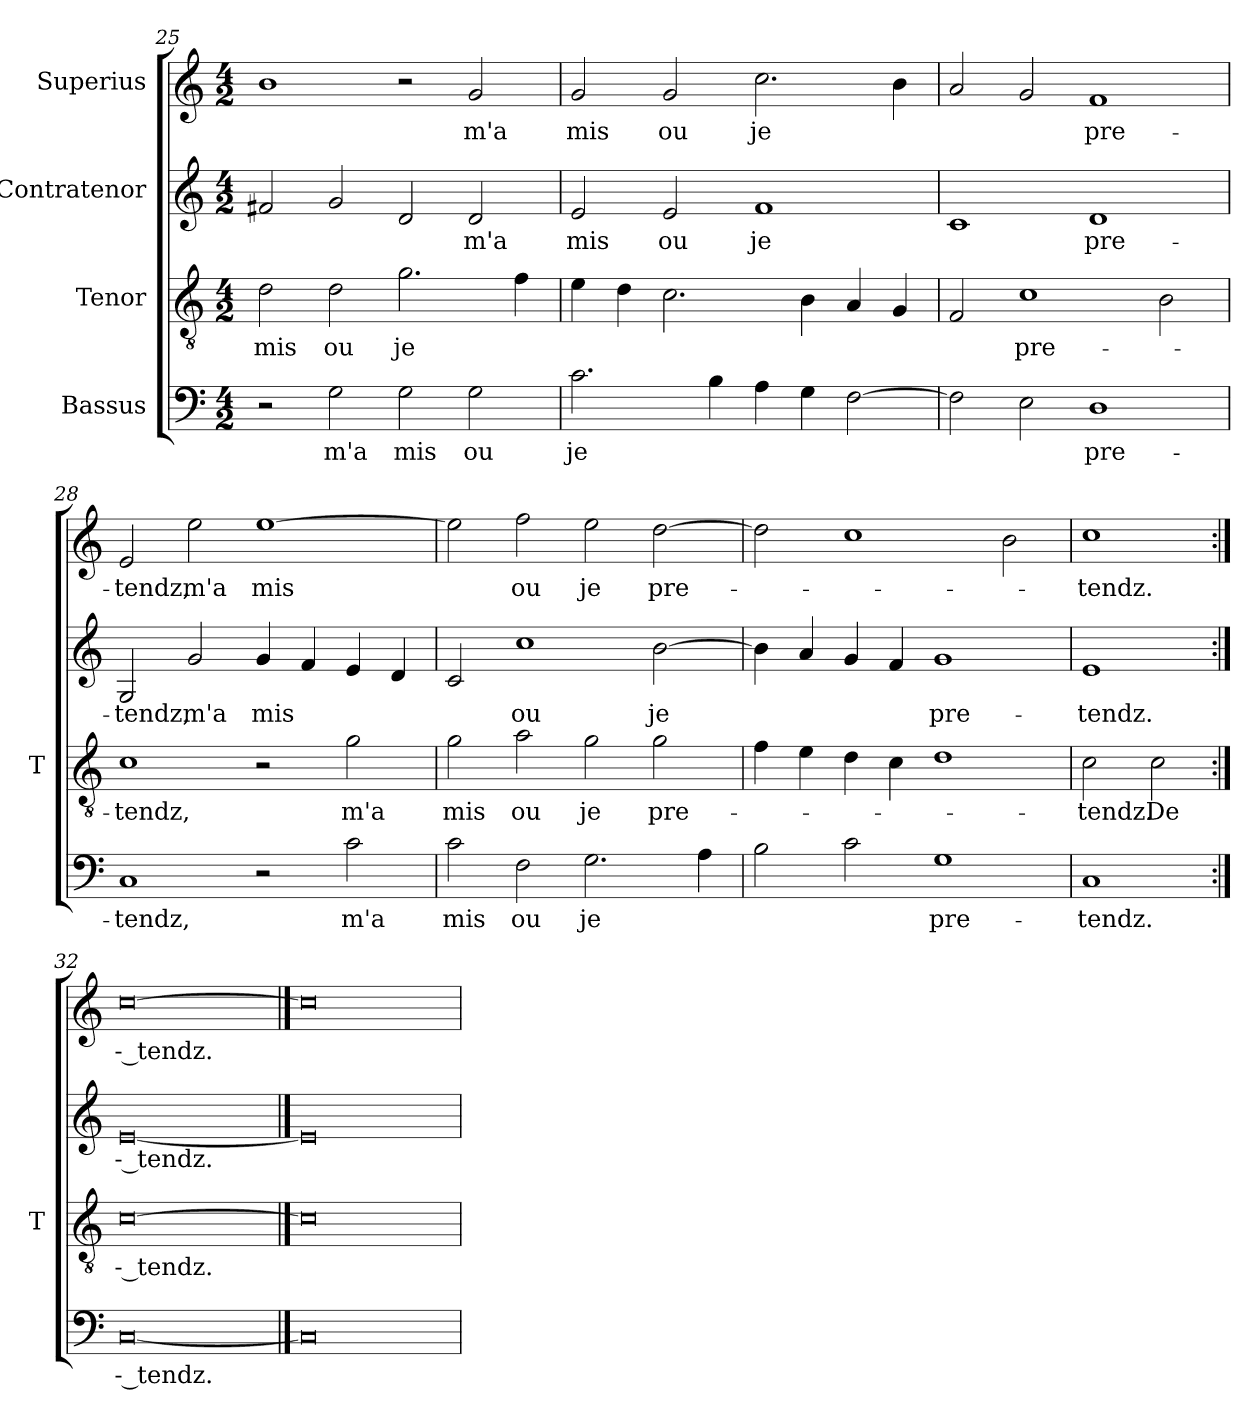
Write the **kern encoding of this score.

**kern	**text	**kern	**text	**kern	**text	**kern	**text
*part4	*part4	*part3	*part3	*part2	*part2	*part1	*part1
*staff4	*staff4	*staff3	*staff3	*staff2	*staff2	*staff1	*staff1
*I"Bassus	*	*I"Tenor	*	*I"Contratenor	*	*I"Superius	*
*	*	*I'T	*	*	*	*	*
*clefF4	*	*clefGv2	*	*clefG2	*	*clefG2	*
*k[]	*	*k[]	*	*k[]	*	*k[]	*
*M4/2	*	*M4/2	*	*M4/2	*	*M4/2	*
=25	=25	=25	=25	=25	=25	=25	=25
2r	.	2d	-mis	2f#X	.	1b	.
2G	-m'a	2d	-ou	2g	.	.	.
2G	-mis	2.g	-je	2d	.	2r	.
2G	-ou	.	.	2d	-m'a	2g	-m'a
.	.	4f	.	.	.	.	.
=26	=26	=26	=26	=26	=26	=26	=26
2.c	-je	4e	.	2e	-mis	2g	-mis
.	.	4d	.	.	.	.	.
.	.	2.c	.	2e	-ou	2g	-ou
4B	.	.	.	.	.	.	.
4A	.	.	.	1f	-je	2.cc	-je
4G	.	4B	.	.	.	.	.
[2F	.	4A	.	.	.	.	.
.	.	4G	.	.	.	4b	.
=27	=27	=27	=27	=27	=27	=27	=27
2F]	.	2F	.	1c	.	2a	.
2E	.	1c	pre-	.	.	2g	.
1D	pre-	.	.	1d	pre-	1f	pre-
.	.	2B	.	.	.	.	.
=28	=28	=28	=28	=28	=28	=28	=28
1C	-tendz,	1c	-tendz,	2G	-tendz,	2e	-tendz,
.	.	.	.	2g	-m'a	2ee	-m'a
2r	.	2r	.	4g	-mis	[1ee	-mis
.	.	.	.	4f	.	.	.
2c	-m'a	2g	-m'a	4e	.	.	.
.	.	.	.	4d	.	.	.
=29	=29	=29	=29	=29	=29	=29	=29
2c	-mis	2g	-mis	2c	.	2ee]	.
2F	-ou	2a	-ou	1cc	-ou	2ff	-ou
2.G	-je	2g	-je	.	.	2ee	-je
.	.	2g	pre-	[2b	-je	[2dd	pre-
4A	.	.	.	.	.	.	.
=30	=30	=30	=30	=30	=30	=30	=30
2B	.	4f	.	4b]	.	2dd]	.
.	.	4e	.	4a	.	.	.
2c	.	4d	.	4g	.	1cc	.
.	.	4c	.	4f	.	.	.
1G	pre-	1d	.	1g	pre-	.	.
.	.	.	.	.	.	2b	.
=31	=31	=31	=31	=31	=31	=31	=31
1C	-tendz.	2c	-tendz.	1e	-tendz.	1cc	-tendz.
.	.	2c	-De	.	.	.	.
=32:|!	=32:|!	=32:|!	=32:|!	=32:|!	=32:|!	=32:|!	=32:|!
[0C	-- tendz.	[0c	-- tendz.	[0e	-- tendz.	[0cc	-- tendz.
==33	==33	==33	==33	==33	==33	==33	==33
0C]	.	0c]	.	0e]	.	0cc]	.
=	=	=	=	=	=	=	=
*-	*-	*-	*-	*-	*-	*-	*-
